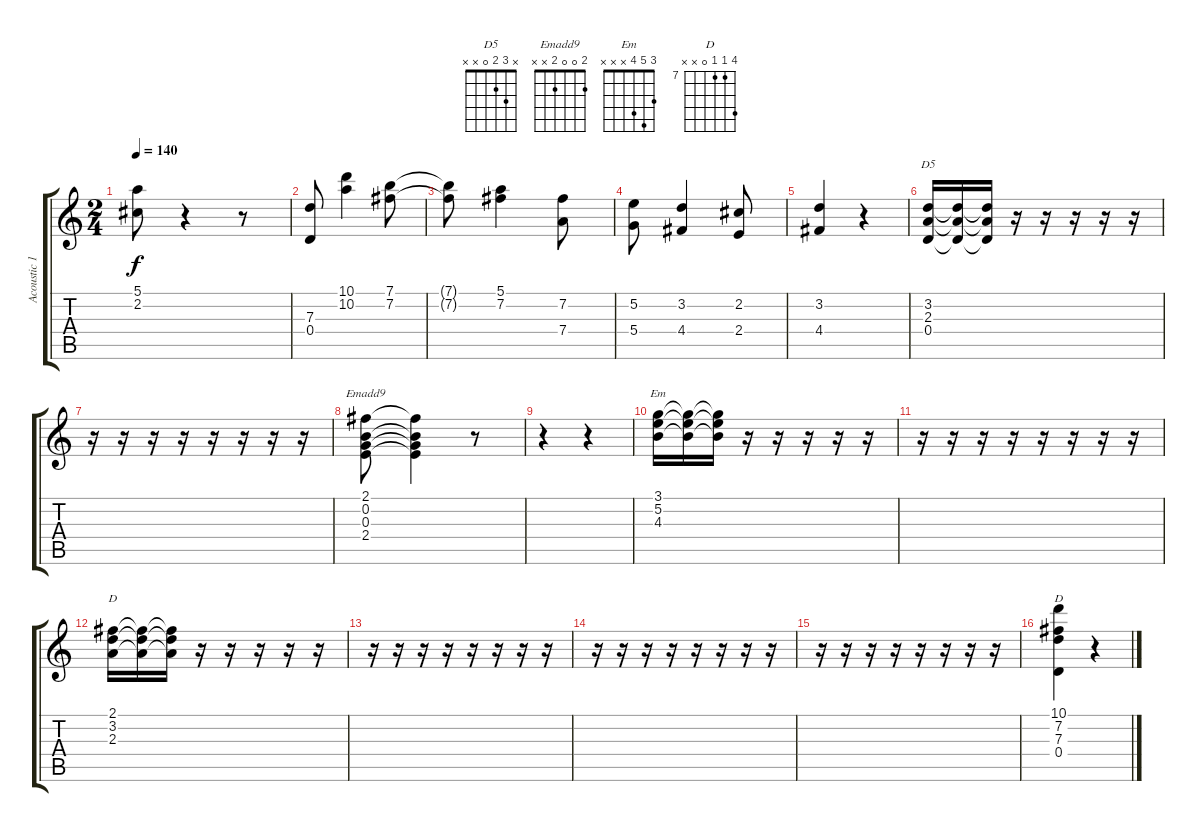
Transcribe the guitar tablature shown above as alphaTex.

\track ("Acoustic 1" "Acoustic 1") {instrument acousticguitarsteel}
\staff {score tabs}
\tuning (E4 B3 G3 D3 A2 E2) {hide}
\chord ("D5" x 3 2 0 x x)
\chord ("Emadd9" 2 0 0 2 x x)
\chord ("Em" 3 5 4 x x x)
\chord ("D" 2 3 2 x x x)
\chord ("D" 10 7 7 0 x x) {firstfret 7}
\ts (2 4)
\tempo 140
\clef g2
\ks c
(5.1{t} 2.2{t}).8{dy f} r.4 r.8 |
(7.3 0.4).8 (10.1 10.2).4 (7.1 7.2).8 |
(7.1{t} 7.2{t}).8 (5.1 7.2).4 (7.2 7.4).8 |
(5.2 5.4).8 (3.2 4.4).4 (2.2 2.4).8 |
(3.2 4.4).4 r.4 |
(3.2 2.3 0.4).16{ch "D5"} (3.2{t} 2.3{t} 0.4{t}).16 (3.2{t} 2.3{t} 0.4{t}).16 r.16 r.16 r.16 r.16 r.16 |
r.16 r.16 r.16 r.16 r.16 r.16 r.16 r.16 |
(2.1 0.2 0.3 2.4).8{ch "Emadd9"} (2.1{t} 0.2{t} 0.3{t} 2.4{t}).4 r.8 |
r.4 r.4 |
(3.1 5.2 4.3).16{ch "Em"} (3.1{t} 5.2{t} 4.3{t}).16 (3.1{t} 5.2{t} 4.3{t}).16 r.16 r.16 r.16 r.16 r.16 |
r.16 r.16 r.16 r.16 r.16 r.16 r.16 r.16 |
(2.1 3.2 2.3).16{ch "D"} (2.1{t} 3.2{t} 2.3{t}).16 (2.1{t} 3.2{t} 2.3{t}).16 r.16 r.16 r.16 r.16 r.16 |
r.16 r.16 r.16 r.16 r.16 r.16 r.16 r.16 |
r.16 r.16 r.16 r.16 r.16 r.16 r.16 r.16 |
r.16 r.16 r.16 r.16 r.16 r.16 r.16 r.16 |
(10.1 7.2 7.3 0.4).4{ch "D"} r.4
